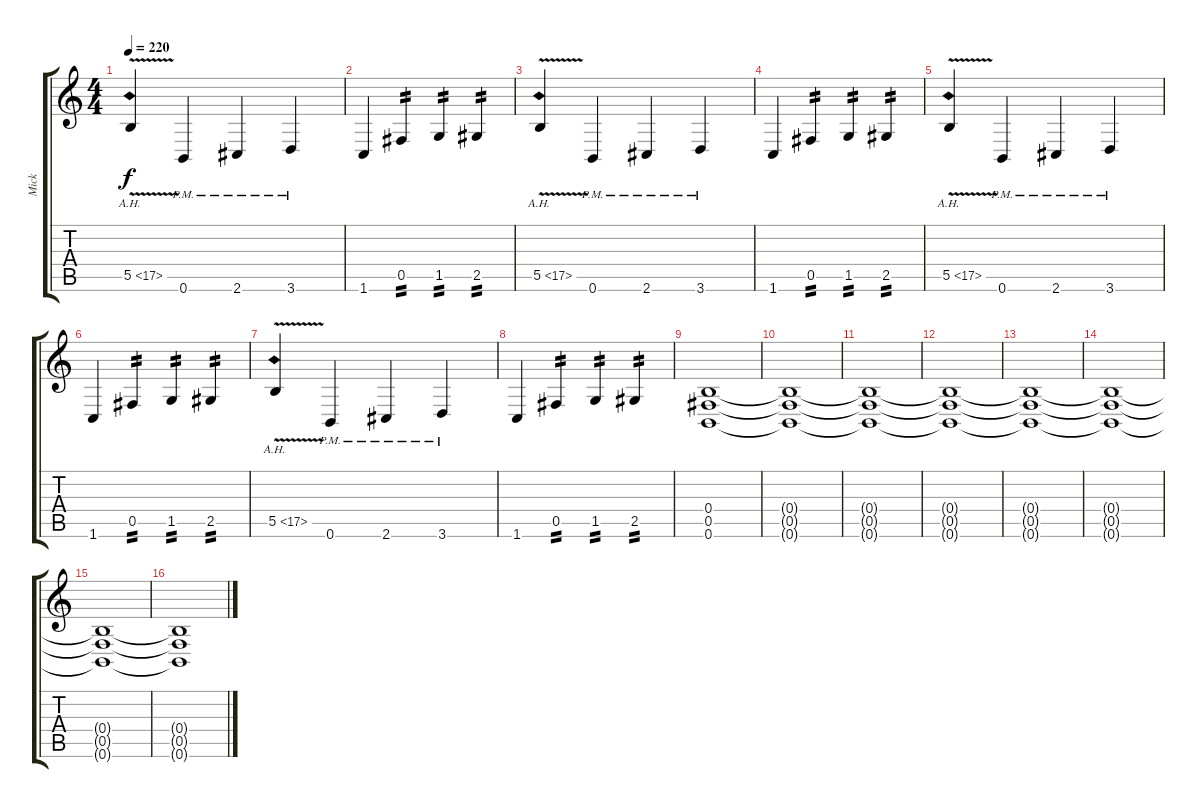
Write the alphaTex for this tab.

\track ("Mick" "Mick") {instrument distortionguitar}
\staff {score tabs}
\tuning (Db4 Ab3 E3 B2 Gb2 B1) {hide}
\ts (4 4)
\tempo 220
\clef g2
\ks c
5.5{ah 12 v}.4{dy f} 0.6{pm}.4 2.6{pm}.4 3.6{pm}.4 |
1.6.4 0.5.4{tp 2} 1.5.4{tp 2} 2.5.4{tp 2} |
5.5{ah 12 v}.4 0.6{pm}.4 2.6{pm}.4 3.6{pm}.4 |
1.6.4 0.5.4{tp 2} 1.5.4{tp 2} 2.5.4{tp 2} |
5.5{ah 12 v}.4 0.6{pm}.4 2.6{pm}.4 3.6{pm}.4 |
1.6.4 0.5.4{tp 2} 1.5.4{tp 2} 2.5.4{tp 2} |
5.5{ah 12 v}.4 0.6{pm}.4 2.6{pm}.4 3.6{pm}.4 |
1.6.4 0.5.4{tp 2} 1.5.4{tp 2} 2.5.4{tp 2} |
(0.4 0.5 0.6).1{volume 8} |
(0.4{t} 0.5{t} 0.6{t}).1 |
(0.4{t} 0.5{t} 0.6{t}).1 |
(0.4{t} 0.5{t} 0.6{t}).1 |
(0.4{t} 0.5{t} 0.6{t}).1 |
(0.4{t} 0.5{t} 0.6{t}).1 |
(0.4{t} 0.5{t} 0.6{t}).1 |
(0.4{t} 0.5{t} 0.6{t}).1
